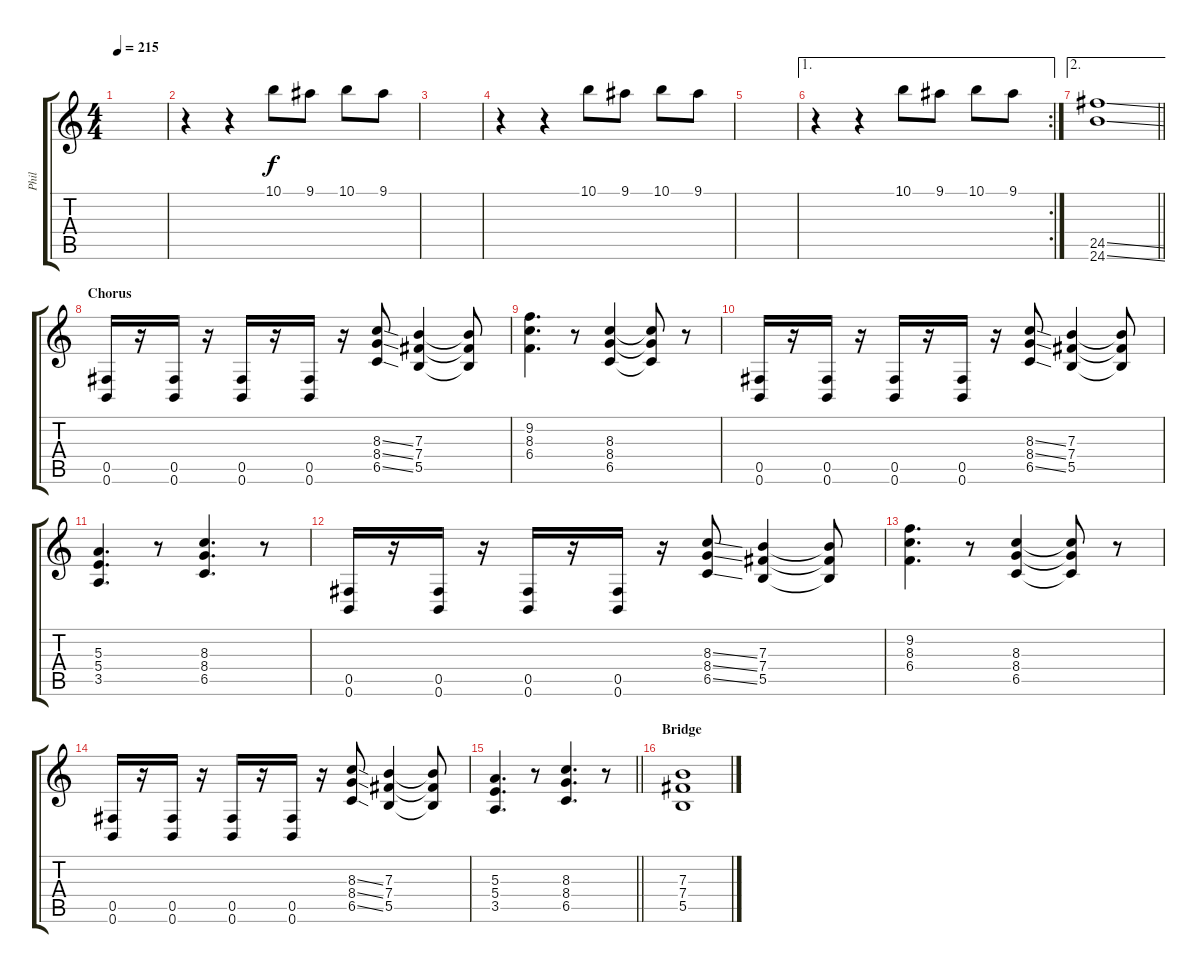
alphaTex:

\track ("Phil" "Phil") {instrument overdrivenguitar}
\staff {score tabs}
\tuning (Db4 Ab3 E3 B2 Gb2 B1) {hide}
\ts (4 4)
\tempo 215
\clef g2
\ks c
|
r.4 r.4 10.1.8 9.1.8 10.1.8 9.1.8 |
|
r.4 r.4 10.1.8 9.1.8 10.1.8 9.1.8 |
|
\ae 1
\rc 2
r.4 r.4 10.1.8 9.1.8 10.1.8 9.1.8 |
\ae 2
\barLineRight lightlight
(24.5{ss} 24.6{ss}).1 |
\section ("" "Chorus")
(0.5 0.6).16{instrument distortionguitar} r.16 (0.5 0.6).16 r.16 (0.5 0.6).16 r.16 (0.5 0.6).16 r.16 (8.3{ss} 8.4{ss} 6.5{ss}).8{instrument overdrivenguitar} (7.3 7.4 5.5).4 (7.3{t} 7.4{t} 5.5{t}).8 |
(9.2 8.3 6.4).4{d} r.8 (8.3 8.4 6.5).4 (8.3{t} 8.4{t} 6.5{t}).8 r.8 |
(0.5 0.6).16{instrument distortionguitar} r.16 (0.5 0.6).16 r.16 (0.5 0.6).16 r.16 (0.5 0.6).16 r.16 (8.3{ss} 8.4{ss} 6.5{ss}).8{instrument overdrivenguitar} (7.3 7.4 5.5).4 (7.3{t} 7.4{t} 5.5{t}).8 |
(5.3 5.4 3.5).4{d} r.8 (8.3 8.4 6.5).4{d} r.8 |
(0.5 0.6).16{instrument distortionguitar} r.16 (0.5 0.6).16 r.16 (0.5 0.6).16 r.16 (0.5 0.6).16 r.16 (8.3{ss} 8.4{ss} 6.5{ss}).8{instrument overdrivenguitar} (7.3 7.4 5.5).4 (7.3{t} 7.4{t} 5.5{t}).8 |
(9.2 8.3 6.4).4{d} r.8 (8.3 8.4 6.5).4 (8.3{t} 8.4{t} 6.5{t}).8 r.8 |
(0.5 0.6).16{instrument distortionguitar} r.16 (0.5 0.6).16 r.16 (0.5 0.6).16 r.16 (0.5 0.6).16 r.16 (8.3{ss} 8.4{ss} 6.5{ss}).8{instrument overdrivenguitar} (7.3 7.4 5.5).4 (7.3{t} 7.4{t} 5.5{t}).8 |
\barLineRight lightlight
(5.3 5.4 3.5).4{d} r.8 (8.3 8.4 6.5).4{d} r.8 |
\section ("" "Bridge")
(7.3 7.4 5.5).1
